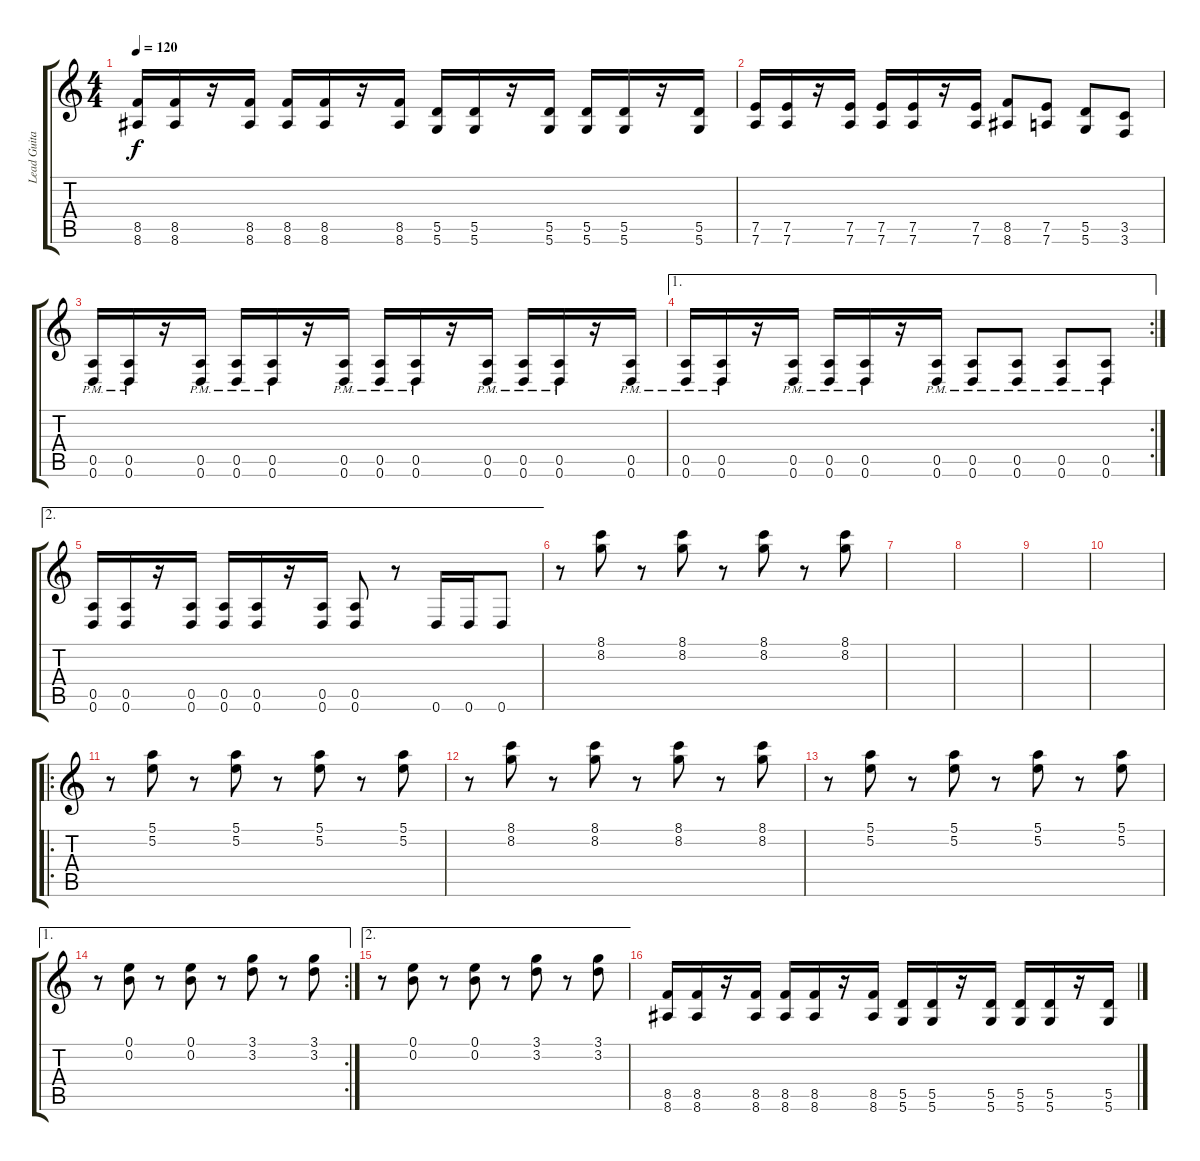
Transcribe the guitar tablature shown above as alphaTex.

\track ("Lead Guitar - Pytu" "Lead Guita") {instrument overdrivenguitar}
\staff {score tabs}
\tuning (E4 B3 G3 D3 A2 D2) {hide}
\ts (4 4)
\tempo 120
\clef g2
\ks c
(8.5 8.6).16{dy f} (8.5 8.6).16 r.16 (8.5 8.6).16 (8.5 8.6).16 (8.5 8.6).16 r.16 (8.5 8.6).16 (5.5 5.6).16 (5.5 5.6).16 r.16 (5.5 5.6).16 (5.5 5.6).16 (5.5 5.6).16 r.16 (5.5 5.6).16 |
(7.5 7.6).16 (7.5 7.6).16 r.16 (7.5 7.6).16 (7.5 7.6).16 (7.5 7.6).16 r.16 (7.5 7.6).16 (8.5 8.6).8 (7.5 7.6).8 (5.5 5.6).8 (3.5 3.6).8 |
(0.5{pm} 0.6{pm}).16 (0.5{pm} 0.6{pm}).16 r.16 (0.5{pm} 0.6{pm}).16 (0.5{pm} 0.6{pm}).16 (0.5{pm} 0.6{pm}).16 r.16 (0.5{pm} 0.6{pm}).16 (0.5{pm} 0.6{pm}).16 (0.5{pm} 0.6{pm}).16 r.16 (0.5{pm} 0.6{pm}).16 (0.5{pm} 0.6{pm}).16 (0.5{pm} 0.6{pm}).16 r.16 (0.5{pm} 0.6{pm}).16 |
\ae 1
\rc 2
(0.5{pm} 0.6{pm}).16 (0.5{pm} 0.6{pm}).16 r.16 (0.5{pm} 0.6{pm}).16 (0.5{pm} 0.6{pm}).16 (0.5{pm} 0.6{pm}).16 r.16 (0.5{pm} 0.6{pm}).16 (0.5{pm} 0.6{pm}).8 (0.5{pm} 0.6{pm}).8 (0.5{pm} 0.6{pm}).8 (0.5{pm} 0.6{pm}).8 |
\ae 2
(0.5 0.6).16 (0.5 0.6).16 r.16 (0.5 0.6).16 (0.5 0.6).16 (0.5 0.6).16 r.16 (0.5 0.6).16 (0.5 0.6).8 r.8 0.6.16 0.6.16 0.6.8 |
r.8 (8.1 8.2).8 r.8 (8.1 8.2).8 r.8 (8.1 8.2).8 r.8 (8.1 8.2).8 |
|
|
|
|
\ro
r.8 (5.1 5.2).8 r.8 (5.1 5.2).8 r.8 (5.1 5.2).8 r.8 (5.1 5.2).8 |
r.8 (8.1 8.2).8 r.8 (8.1 8.2).8 r.8 (8.1 8.2).8 r.8 (8.1 8.2).8 |
r.8 (5.1 5.2).8 r.8 (5.1 5.2).8 r.8 (5.1 5.2).8 r.8 (5.1 5.2).8 |
\ae 1
\rc 2
r.8 (0.1 0.2).8 r.8 (0.1 0.2).8 r.8 (3.1 3.2).8 r.8 (3.1 3.2).8 |
\ae 2
r.8 (0.1 0.2).8 r.8 (0.1 0.2).8 r.8 (3.1 3.2).8 r.8 (3.1 3.2).8 |
(8.5 8.6).16 (8.5 8.6).16 r.16 (8.5 8.6).16 (8.5 8.6).16 (8.5 8.6).16 r.16 (8.5 8.6).16 (5.5 5.6).16 (5.5 5.6).16 r.16 (5.5 5.6).16 (5.5 5.6).16 (5.5 5.6).16 r.16 (5.5 5.6).16
